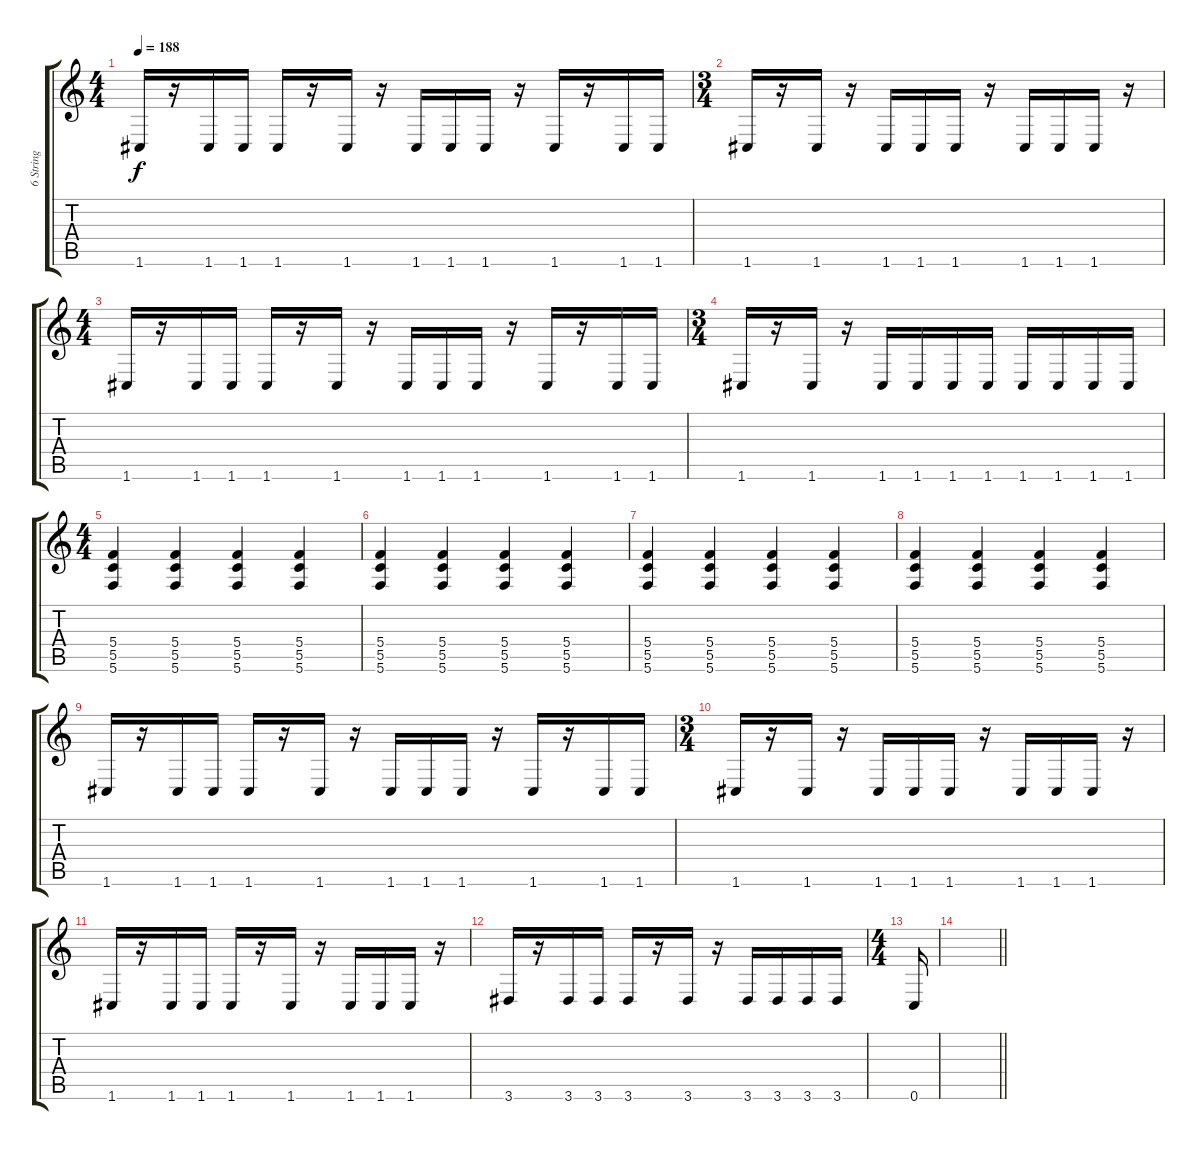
\track ("6 String" "6 String") {instrument overdrivenguitar}
\staff {score tabs}
\tuning (D4 A3 F3 C3 G2 C2) {hide}
\ts (4 4)
\tempo 188
\clef g2
\ks c
1.6.16{dy f} r.16 1.6.16 1.6.16 1.6.16 r.16 1.6.16 r.16 1.6.16 1.6.16 1.6.16 r.16 1.6.16 r.16 1.6.16 1.6.16 |
\ts (3 4)
1.6.16 r.16 1.6.16 r.16 1.6.16 1.6.16 1.6.16 r.16 1.6.16 1.6.16 1.6.16 r.16 |
\ts (4 4)
1.6.16 r.16 1.6.16 1.6.16 1.6.16 r.16 1.6.16 r.16 1.6.16 1.6.16 1.6.16 r.16 1.6.16 r.16 1.6.16 1.6.16 |
\ts (3 4)
1.6.16 r.16 1.6.16 r.16 1.6.16 1.6.16 1.6.16 1.6.16 1.6.16 1.6.16 1.6.16 1.6.16 |
\ts (4 4)
(5.4 5.5 5.6).4 (5.4 5.5 5.6).4 (5.4 5.5 5.6).4 (5.4 5.5 5.6).4 |
(5.4 5.5 5.6).4 (5.4 5.5 5.6).4 (5.4 5.5 5.6).4 (5.4 5.5 5.6).4 |
(5.4 5.5 5.6).4 (5.4 5.5 5.6).4 (5.4 5.5 5.6).4 (5.4 5.5 5.6).4 |
(5.4 5.5 5.6).4 (5.4 5.5 5.6).4 (5.4 5.5 5.6).4 (5.4 5.5 5.6).4 |
1.6.16 r.16 1.6.16 1.6.16 1.6.16 r.16 1.6.16 r.16 1.6.16 1.6.16 1.6.16 r.16 1.6.16 r.16 1.6.16 1.6.16 |
\ts (3 4)
1.6.16 r.16 1.6.16 r.16 1.6.16 1.6.16 1.6.16 r.16 1.6.16 1.6.16 1.6.16 r.16 |
1.6.16 r.16 1.6.16 1.6.16 1.6.16 r.16 1.6.16 r.16 1.6.16 1.6.16 1.6.16 r.16 |
3.6.16 r.16 3.6.16 3.6.16 3.6.16 r.16 3.6.16 r.16 3.6.16 3.6.16 3.6.16 3.6.16 |
\ts (4 4)
0.6.16 |
\barLineRight lightlight
